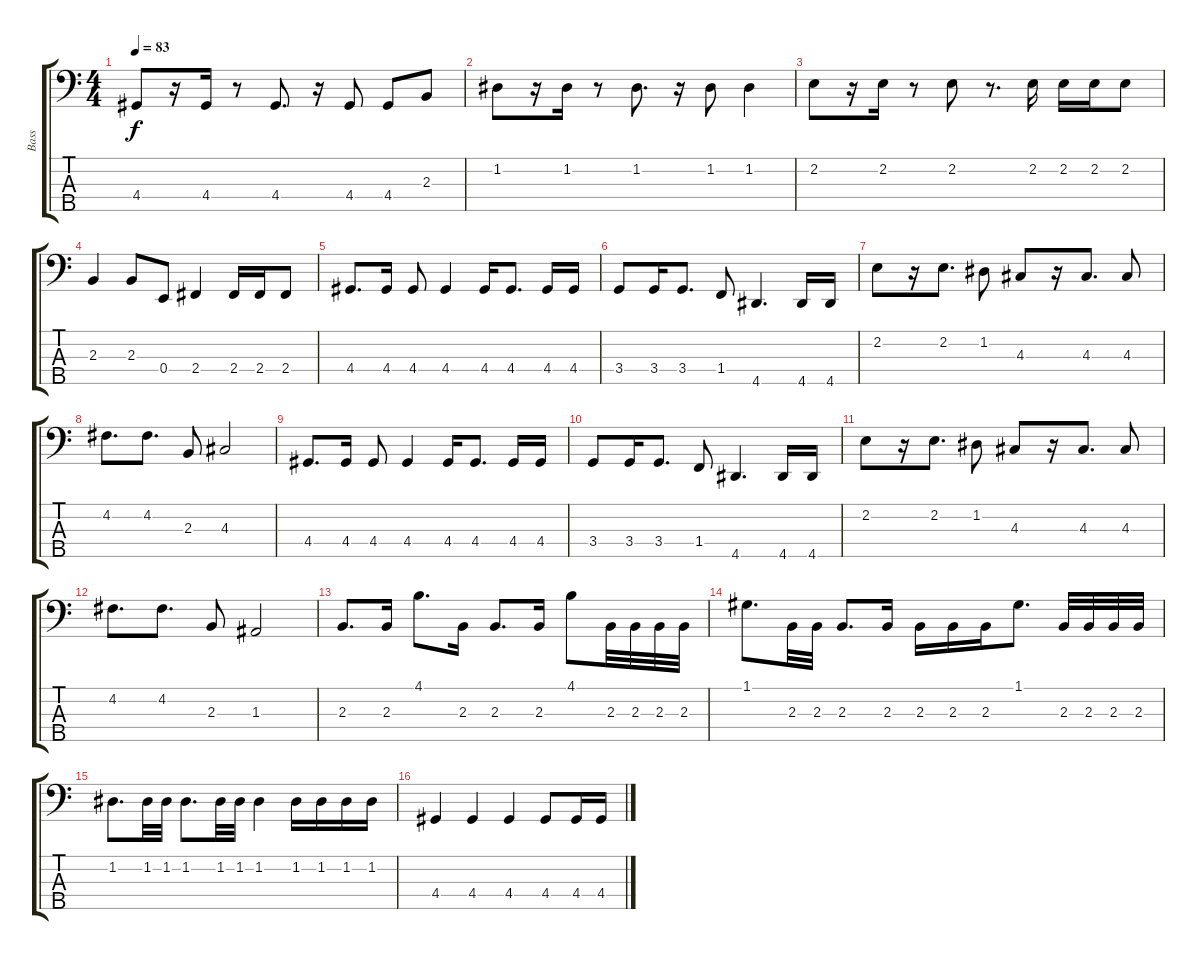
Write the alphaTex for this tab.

\track ("Bass" "Bass") {instrument fretlessbass}
\staff {score tabs}
\tuning (G2 D2 A1 E1 B0) {hide}
\ts (4 4)
\tempo 83
\clef f4
\ks c
4.4.8{dy f} r.16 4.4.16 r.8 4.4.8{d} r.16 4.4.8 4.4.8 2.3.8 |
1.2.8 r.16 1.2.16 r.8 1.2.8{d} r.16 1.2.8 1.2.4 |
2.2.8 r.16 2.2.16 r.8 2.2.8 r.8{d} 2.2.16 2.2.16 2.2.16 2.2.8 |
2.3.4 2.3.8 0.4.8 2.4.4 2.4.16 2.4.16 2.4.8 |
4.4.8{d} 4.4.16 4.4.8 4.4.4 4.4.16 4.4.8{d} 4.4.16 4.4.16 |
3.4.8 3.4.16 3.4.8{d} 1.4.8 4.5.4{d} 4.5.16 4.5.16 |
2.2.8 r.16 2.2.8{d} 1.2.8 4.3.8 r.16 4.3.8{d} 4.3.8 |
4.2.8{d} 4.2.8{d} 2.3.8 4.3.2 |
4.4.8{d} 4.4.16 4.4.8 4.4.4 4.4.16 4.4.8{d} 4.4.16 4.4.16 |
3.4.8 3.4.16 3.4.8{d} 1.4.8 4.5.4{d} 4.5.16 4.5.16 |
2.2.8 r.16 2.2.8{d} 1.2.8 4.3.8 r.16 4.3.8{d} 4.3.8 |
4.2.8{d} 4.2.8{d} 2.3.8 1.3.2 |
2.3.8{d} 2.3.16 4.1.8{d} 2.3.16 2.3.8{d} 2.3.16 4.1.8 2.3.32 2.3.32 2.3.32 2.3.32 |
1.1.8{d} 2.3.32 2.3.32 2.3.8{d} 2.3.16 2.3.16 2.3.16 2.3.16 1.1.8{d} 2.3.32 2.3.32 2.3.32 2.3.32 |
1.2.8{d} 1.2.32 1.2.32 1.2.8{d} 1.2.32 1.2.32 1.2.4 1.2.16 1.2.16 1.2.16 1.2.16 |
4.4.4 4.4.4 4.4.4 4.4.8 4.4.16 4.4.16
